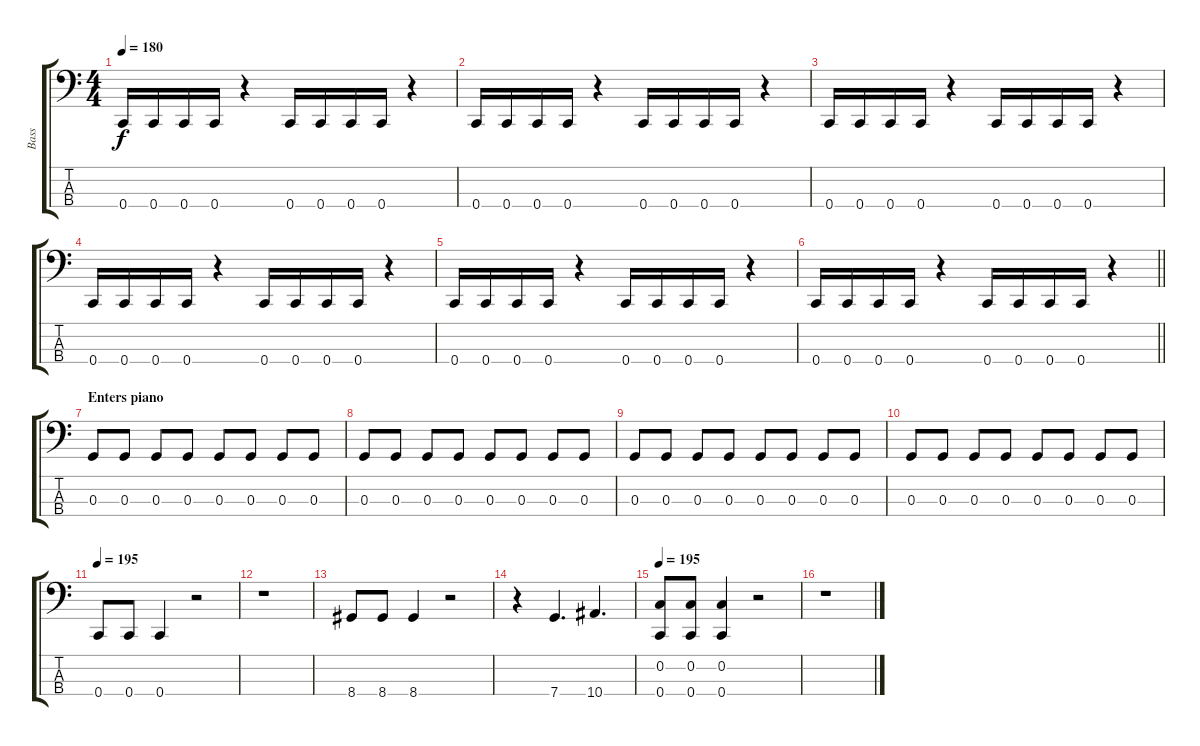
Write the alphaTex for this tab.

\track ("Bass" "Bass") {instrument electricbassfinger}
\staff {score tabs}
\tuning (F2 C2 G1 C1) {hide}
\ts (4 4)
\tempo 180
\clef f4
\ks c
0.4.16{dy f} 0.4.16 0.4.16 0.4.16 r.4 0.4.16 0.4.16 0.4.16 0.4.16 r.4 |
0.4.16 0.4.16 0.4.16 0.4.16 r.4 0.4.16 0.4.16 0.4.16 0.4.16 r.4 |
0.4.16 0.4.16 0.4.16 0.4.16 r.4 0.4.16 0.4.16 0.4.16 0.4.16 r.4 |
0.4.16 0.4.16 0.4.16 0.4.16 r.4 0.4.16 0.4.16 0.4.16 0.4.16 r.4 |
0.4.16 0.4.16 0.4.16 0.4.16 r.4 0.4.16 0.4.16 0.4.16 0.4.16 r.4 |
\barLineRight lightlight
0.4.16 0.4.16 0.4.16 0.4.16 r.4 0.4.16 0.4.16 0.4.16 0.4.16 r.4 |
\section ("" "Enters piano")
0.3.8 0.3.8 0.3.8 0.3.8 0.3.8 0.3.8 0.3.8 0.3.8 |
0.3.8 0.3.8 0.3.8 0.3.8 0.3.8 0.3.8 0.3.8 0.3.8 |
0.3.8 0.3.8 0.3.8 0.3.8 0.3.8 0.3.8 0.3.8 0.3.8 |
0.3.8 0.3.8 0.3.8 0.3.8 0.3.8 0.3.8 0.3.8 0.3.8 |
\tempo 195
0.4.8 0.4.8 0.4.4 r.2 |
r.1 |
8.4.8 8.4.8 8.4.4 r.2 |
r.4 7.4.4{d} 10.4.4{d} |
\tempo 195
(0.2 0.4).8 (0.2 0.4).8 (0.2 0.4).4 r.2 |
r.1
